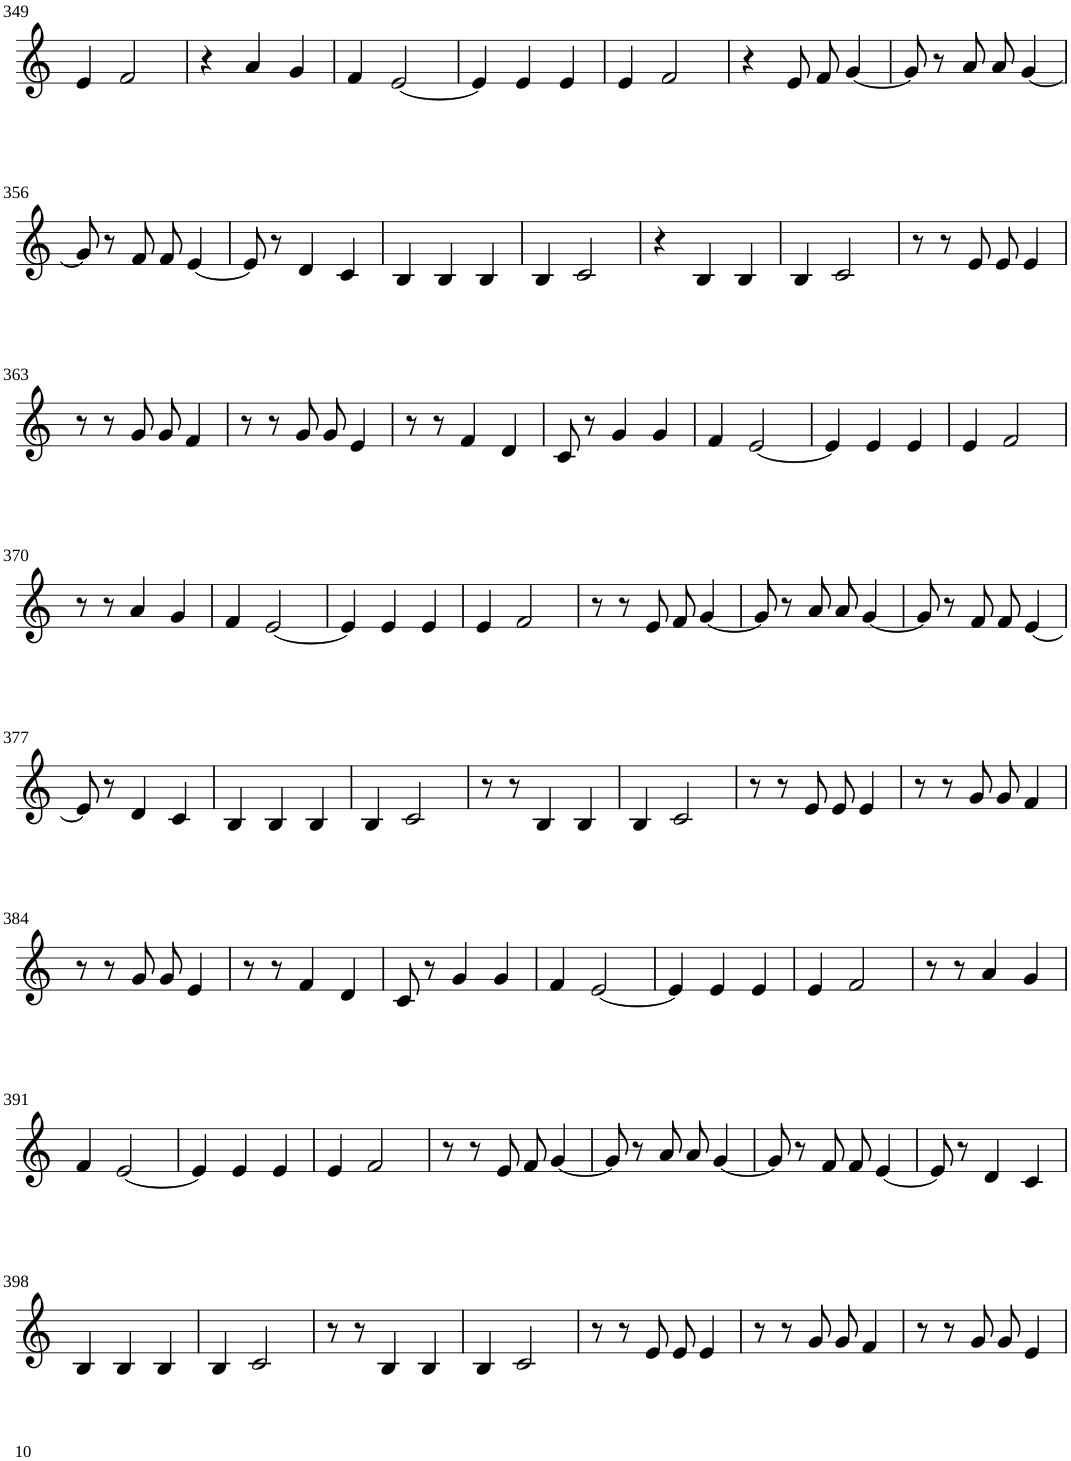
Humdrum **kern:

**kern
*part1
*staff1
*I"Violin
!!LO:PB:g=z
*clefG2
*k[]
*M6/8
=349
4e/
2f/
=350
4r
4a/
4g/
=351
4f/
[2e/
=352
4e/]
4e/
4e/
=353
4e/
2f/
=354
4r
8e/
8f/
[4g/
=355
8g/]
8r
8a/
8a/
[4g/
!!LO:LB:g=z
=356
8g/]
8r
8f/
8f/
[4e/
=357
8e/]
8r
4d/
4c/
=358
4B/
4B/
4B/
=359
4B/
2c/
=360
4r
4B/
4B/
=361
4B/
2c/
=362
8r
8r
8e/
8e/
4e/
!!LO:LB:g=z
=363
8r
8r
8g/
8g/
4f/
=364
8r
8r
8g/
8g/
4e/
=365
8r
8r
4f/
4d/
=366
8c/
8r
4g/
4g/
=367
4f/
[2e/
=368
4e/]
4e/
4e/
=369
4e/
2f/
!!LO:LB:g=z
=370
8r
8r
4a/
4g/
=371
4f/
[2e/
=372
4e/]
4e/
4e/
=373
4e/
2f/
=374
8r
8r
8e/
8f/
[4g/
=375
8g/]
8r
8a/
8a/
[4g/
=376
8g/]
8r
8f/
8f/
[4e/
!!LO:LB:g=z
=377
8e/]
8r
4d/
4c/
=378
4B/
4B/
4B/
=379
4B/
2c/
=380
8r
8r
4B/
4B/
=381
4B/
2c/
=382
8r
8r
8e/
8e/
4e/
=383
8r
8r
8g/
8g/
4f/
!!LO:LB:g=z
=384
8r
8r
8g/
8g/
4e/
=385
8r
8r
4f/
4d/
=386
8c/
8r
4g/
4g/
=387
4f/
[2e/
=388
4e/]
4e/
4e/
=389
4e/
2f/
=390
8r
8r
4a/
4g/
!!LO:LB:g=z
=391
4f/
[2e/
=392
4e/]
4e/
4e/
=393
4e/
2f/
=394
8r
8r
8e/
8f/
[4g/
=395
8g/]
8r
8a/
8a/
[4g/
=396
8g/]
8r
8f/
8f/
[4e/
=397
8e/]
8r
4d/
4c/
!!LO:LB:g=z
=398
4B/
4B/
4B/
=399
4B/
2c/
=400
8r
8r
4B/
4B/
=401
4B/
2c/
=402
8r
8r
8e/
8e/
4e/
=403
8r
8r
8g/
8g/
4f/
=404
8r
8r
8g/
8g/
4e/
=
*-
